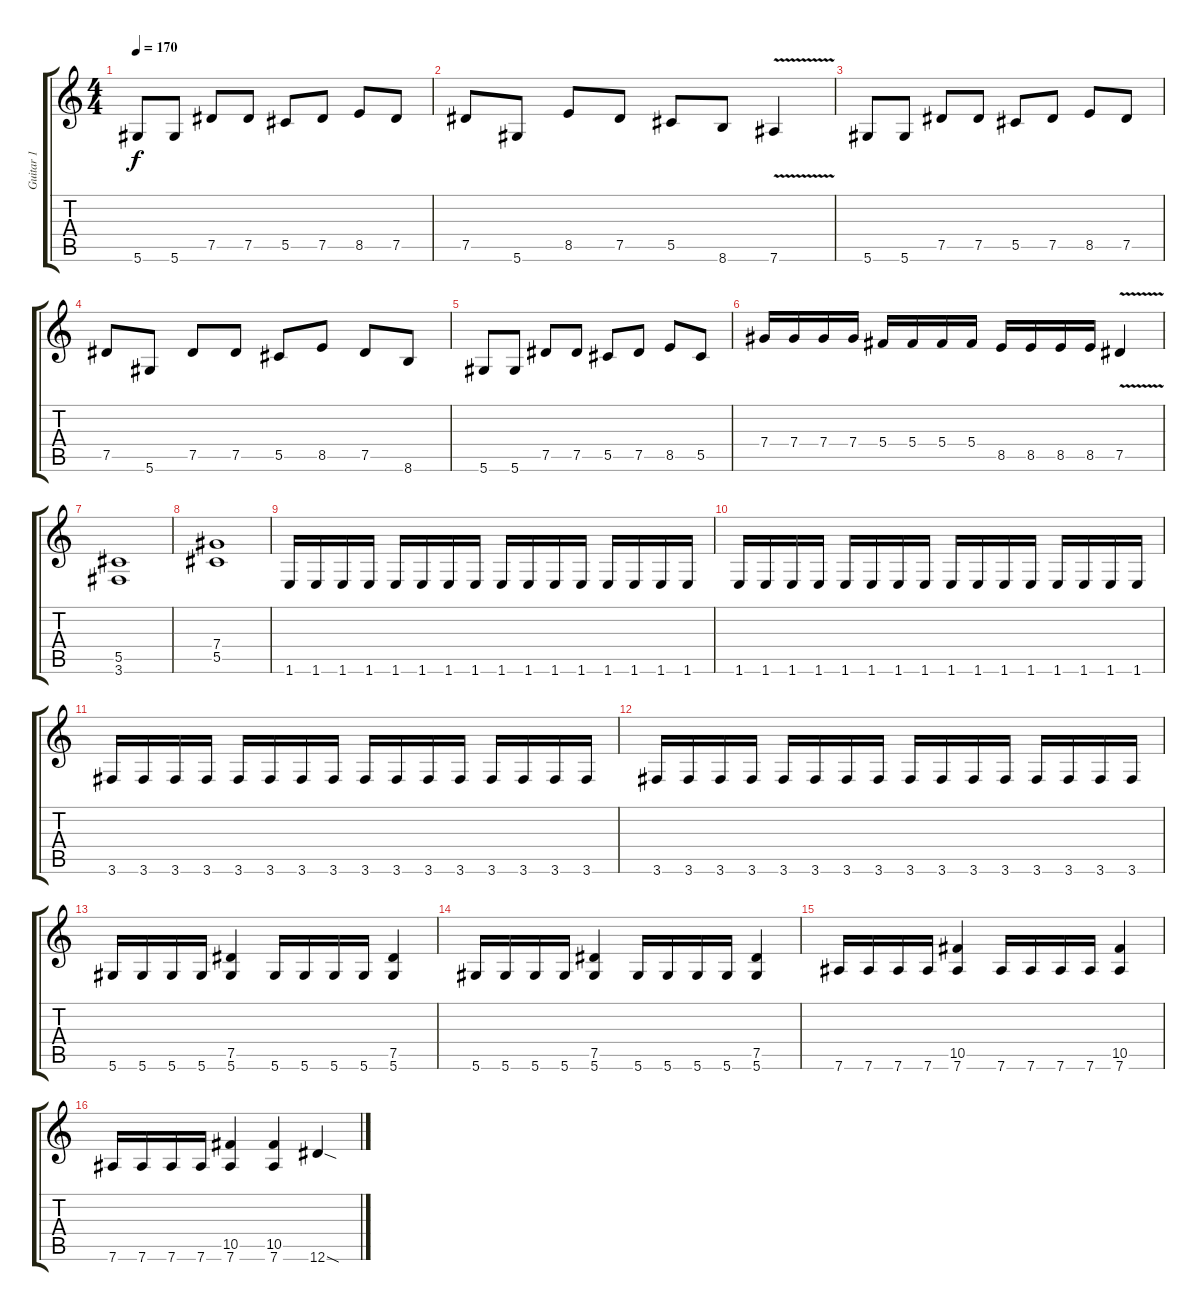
\track ("Guitar 1" "Guitar 1") {instrument overdrivenguitar}
\staff {score tabs}
\tuning (Eb4 Bb3 Gb3 Db3 Ab2 Eb2) {hide}
\ts (4 4)
\tempo 170
\clef g2
\ks c
5.6.8{dy f} 5.6.8 7.5.8 7.5.8 5.5.8 7.5.8 8.5.8 7.5.8 |
7.5.8 5.6.8 8.5.8 7.5.8 5.5.8 8.6.8 7.6{v}.4 |
5.6.8 5.6.8 7.5.8 7.5.8 5.5.8 7.5.8 8.5.8 7.5.8 |
7.5.8 5.6.8 7.5.8 7.5.8 5.5.8 8.5.8 7.5.8 8.6.8 |
5.6.8 5.6.8 7.5.8 7.5.8 5.5.8 7.5.8 8.5.8 5.5.8 |
7.4.16 7.4.16 7.4.16 7.4.16 5.4.16 5.4.16 5.4.16 5.4.16 8.5.16 8.5.16 8.5.16 8.5.16 7.5{v}.4 |
\section ("" "")
(5.5 3.6).1 |
(7.4 5.5).1 |
1.6.16 1.6.16 1.6.16 1.6.16 1.6.16 1.6.16 1.6.16 1.6.16 1.6.16 1.6.16 1.6.16 1.6.16 1.6.16 1.6.16 1.6.16 1.6.16 |
1.6.16 1.6.16 1.6.16 1.6.16 1.6.16 1.6.16 1.6.16 1.6.16 1.6.16 1.6.16 1.6.16 1.6.16 1.6.16 1.6.16 1.6.16 1.6.16 |
3.6.16 3.6.16 3.6.16 3.6.16 3.6.16 3.6.16 3.6.16 3.6.16 3.6.16 3.6.16 3.6.16 3.6.16 3.6.16 3.6.16 3.6.16 3.6.16 |
3.6.16 3.6.16 3.6.16 3.6.16 3.6.16 3.6.16 3.6.16 3.6.16 3.6.16 3.6.16 3.6.16 3.6.16 3.6.16 3.6.16 3.6.16 3.6.16 |
5.6.16 5.6.16 5.6.16 5.6.16 (7.5 5.6).4 5.6.16 5.6.16 5.6.16 5.6.16 (7.5 5.6).4 |
5.6.16 5.6.16 5.6.16 5.6.16 (7.5 5.6).4 5.6.16 5.6.16 5.6.16 5.6.16 (7.5 5.6).4 |
7.6.16 7.6.16 7.6.16 7.6.16 (10.5 7.6).4 7.6.16 7.6.16 7.6.16 7.6.16 (10.5 7.6).4 |
7.6.16 7.6.16 7.6.16 7.6.16 (10.5 7.6).4 (10.5 7.6).4 12.6{sod}.4
